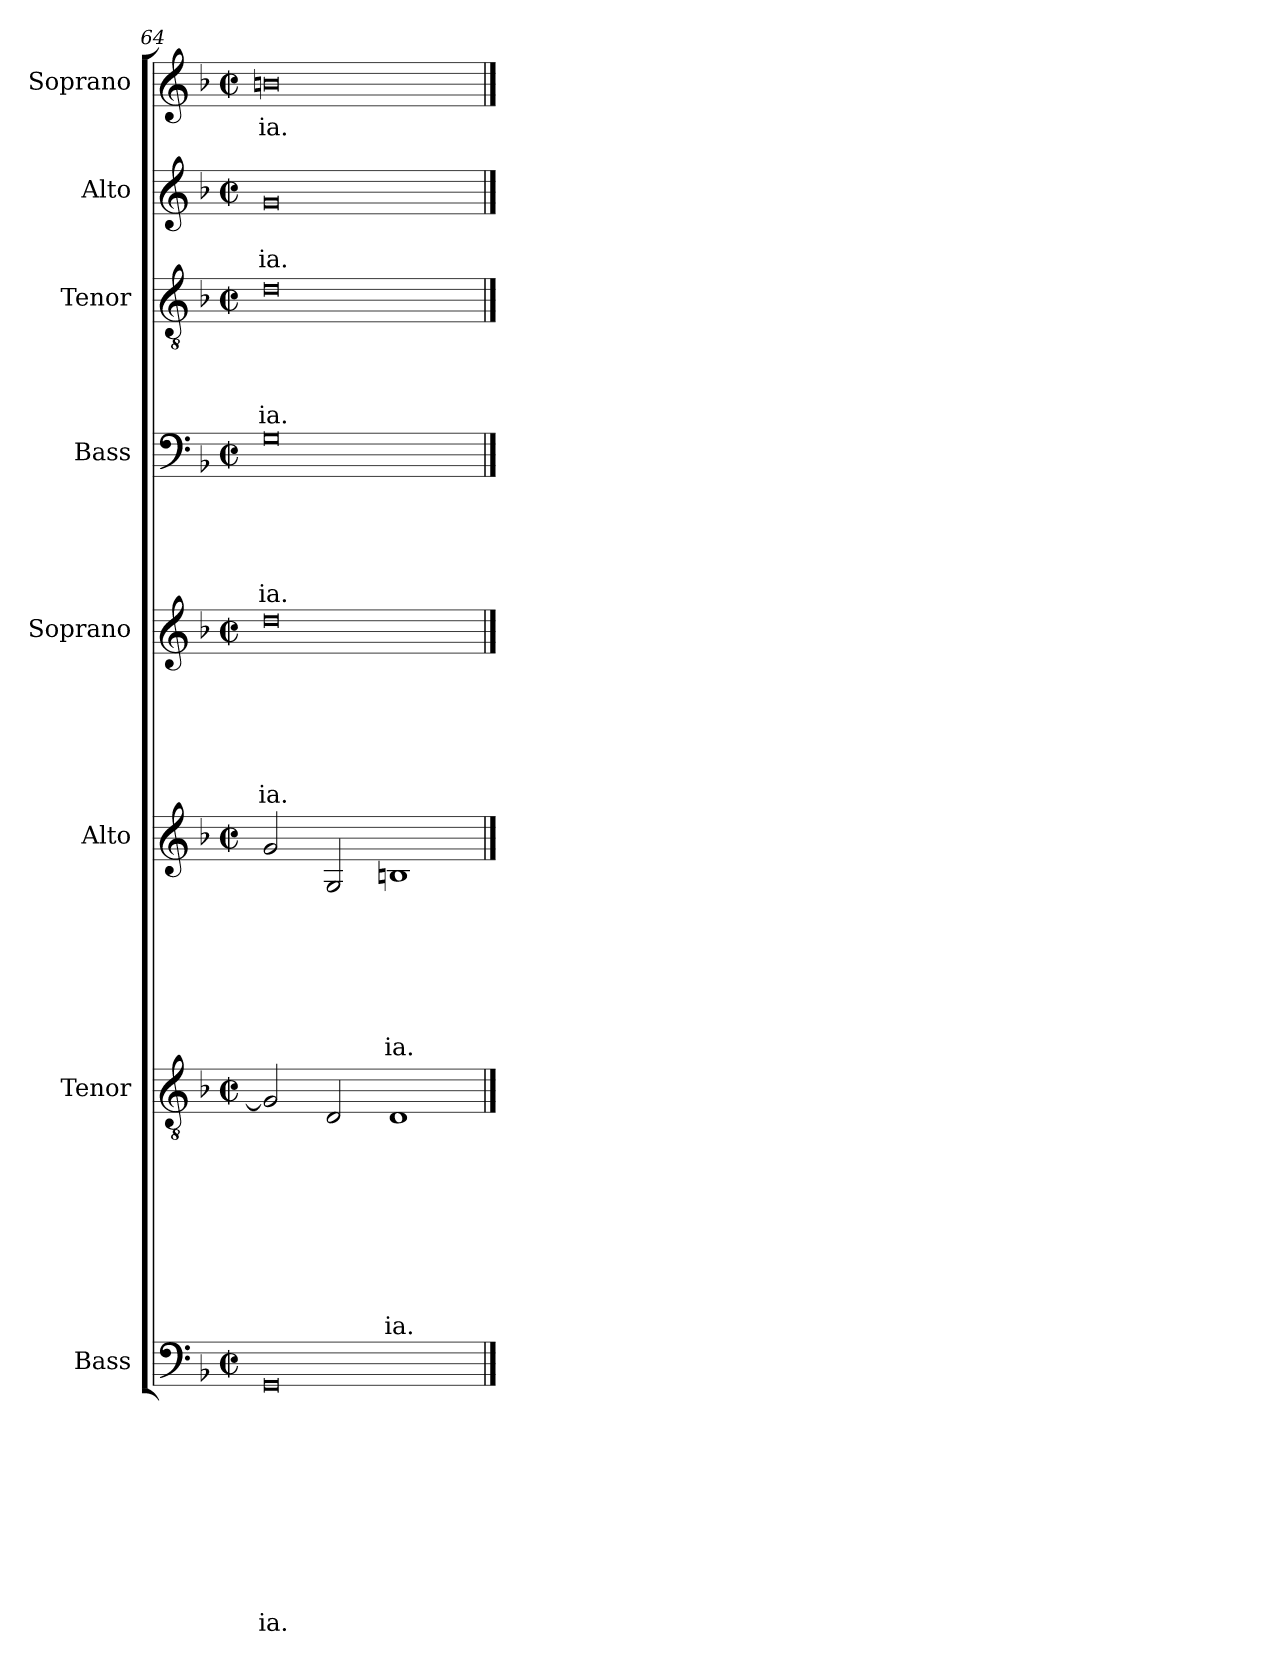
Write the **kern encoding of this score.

**kern	**text	**text	**text	**text	**text	**text	**text	**text	**text	**text	**kern	**text	**text	**text	**text	**text	**text	**text	**text	**text	**kern	**text	**text	**text	**text	**text	**text	**text	**kern	**text	**text	**text	**text	**text	**text	**kern	**text	**text	**text	**text	**text	**kern	**text	**text	**text	**text	**kern	**text	**text	**kern	**text
*part8	*part8	*part8	*part8	*part8	*part8	*part8	*part8	*part8	*part8	*part8	*part7	*part7	*part7	*part7	*part7	*part7	*part7	*part7	*part7	*part7	*part6	*part6	*part6	*part6	*part6	*part6	*part6	*part6	*part5	*part5	*part5	*part5	*part5	*part5	*part5	*part4	*part4	*part4	*part4	*part4	*part4	*part3	*part3	*part3	*part3	*part3	*part2	*part2	*part2	*part1	*part1
*staff8	*staff8	*staff8	*staff8	*staff8	*staff8	*staff8	*staff8	*staff8	*staff8	*staff8	*staff7	*staff7	*staff7	*staff7	*staff7	*staff7	*staff7	*staff7	*staff7	*staff7	*staff6	*staff6	*staff6	*staff6	*staff6	*staff6	*staff6	*staff6	*staff5	*staff5	*staff5	*staff5	*staff5	*staff5	*staff5	*staff4	*staff4	*staff4	*staff4	*staff4	*staff4	*staff3	*staff3	*staff3	*staff3	*staff3	*staff2	*staff2	*staff2	*staff1	*staff1
*I"Bass	*	*	*	*	*	*	*	*	*	*	*I"Tenor	*	*	*	*	*	*	*	*	*	*I"Alto	*	*	*	*	*	*	*	*I"Soprano	*	*	*	*	*	*	*I"Bass	*	*	*	*	*	*I"Tenor	*	*	*	*	*I"Alto	*	*	*I"Soprano	*
*I'B.	*	*	*	*	*	*	*	*	*	*	*I'T.	*	*	*	*	*	*	*	*	*	*I'A. 2	*	*	*	*	*	*	*	*I'S.	*	*	*	*	*	*	*I'B.	*	*	*	*	*	*I'T.	*	*	*	*	*I'A.	*	*	*I'S.	*
*clefF4	*	*	*	*	*	*	*	*	*	*	*clefGv2	*	*	*	*	*	*	*	*	*	*clefG2	*	*	*	*	*	*	*	*clefG2	*	*	*	*	*	*	*clefF4	*	*	*	*	*	*clefGv2	*	*	*	*	*clefG2	*	*	*clefG2	*
*k[b-]	*	*	*	*	*	*	*	*	*	*	*k[b-]	*	*	*	*	*	*	*	*	*	*k[b-]	*	*	*	*	*	*	*	*k[b-]	*	*	*	*	*	*	*k[b-]	*	*	*	*	*	*k[b-]	*	*	*	*	*k[b-]	*	*	*k[b-]	*
*F:	*	*	*	*	*	*	*	*	*	*	*F:	*	*	*	*	*	*	*	*	*	*F:	*	*	*	*	*	*	*	*F:	*	*	*	*	*	*	*F:	*	*	*	*	*	*F:	*	*	*	*	*F:	*	*	*F:	*
*M2/2	*	*	*	*	*	*	*	*	*	*	*M2/2	*	*	*	*	*	*	*	*	*	*M2/2	*	*	*	*	*	*	*	*M2/2	*	*	*	*	*	*	*M2/2	*	*	*	*	*	*M2/2	*	*	*	*	*M2/2	*	*	*M2/2	*
*met(c|)	*	*	*	*	*	*	*	*	*	*	*met(c|)	*	*	*	*	*	*	*	*	*	*met(c|)	*	*	*	*	*	*	*	*met(c|)	*	*	*	*	*	*	*met(c|)	*	*	*	*	*	*met(c|)	*	*	*	*	*met(c|)	*	*	*met(c|)	*
=64	=64	=64	=64	=64	=64	=64	=64	=64	=64	=64	=64	=64	=64	=64	=64	=64	=64	=64	=64	=64	=64	=64	=64	=64	=64	=64	=64	=64	=64	=64	=64	=64	=64	=64	=64	=64	=64	=64	=64	=64	=64	=64	=64	=64	=64	=64	=64	=64	=64	=64	=64
!	!	!	!	!	!	!	!	!	!	!LO:LY:b	!	!	!	!	!	!	!	!	!	!	!	!	!	!	!	!	!	!	!	!	!	!	!	!	!LO:LY:b	!	!	!	!	!	!LO:LY:b	!	!	!	!	!LO:LY:b	!	!	!LO:LY:b	!	!LO:LY:b
0GG	.	.	.	.	.	.	.	.	.	-ia.	2G/]	.	.	.	.	.	.	.	.	.	2g/	.	.	.	.	.	.	.	0dd	.	.	.	.	.	-ia.	0G	.	.	.	.	-ia.	0d	.	.	.	-ia.	0g	.	-ia.	0bn	-ia.
.	.	.	.	.	.	.	.	.	.	.	2D/	.	.	.	.	.	.	.	.	.	2G/	.	.	.	.	.	.	.	.	.	.	.	.	.	.	.	.	.	.	.	.	.	.	.	.	.	.	.	.	.	.
!	!	!	!	!	!	!	!	!	!	!	!	!	!	!	!	!	!	!	!	!LO:LY:b	!	!	!	!	!	!	!	!LO:LY:b	!	!	!	!	!	!	!	!	!	!	!	!	!	!	!	!	!	!	!	!	!	!	!
.	.	.	.	.	.	.	.	.	.	.	1D	.	.	.	.	.	.	.	.	-ia.	1Bn	.	.	.	.	.	.	-ia.	.	.	.	.	.	.	.	.	.	.	.	.	.	.	.	.	.	.	.	.	.	.	.
==	==	==	==	==	==	==	==	==	==	==	==	==	==	==	==	==	==	==	==	==	==	==	==	==	==	==	==	==	==	==	==	==	==	==	==	==	==	==	==	==	==	==	==	==	==	==	==	==	==	==	==
*-	*-	*-	*-	*-	*-	*-	*-	*-	*-	*-	*-	*-	*-	*-	*-	*-	*-	*-	*-	*-	*-	*-	*-	*-	*-	*-	*-	*-	*-	*-	*-	*-	*-	*-	*-	*-	*-	*-	*-	*-	*-	*-	*-	*-	*-	*-	*-	*-	*-	*-	*-
